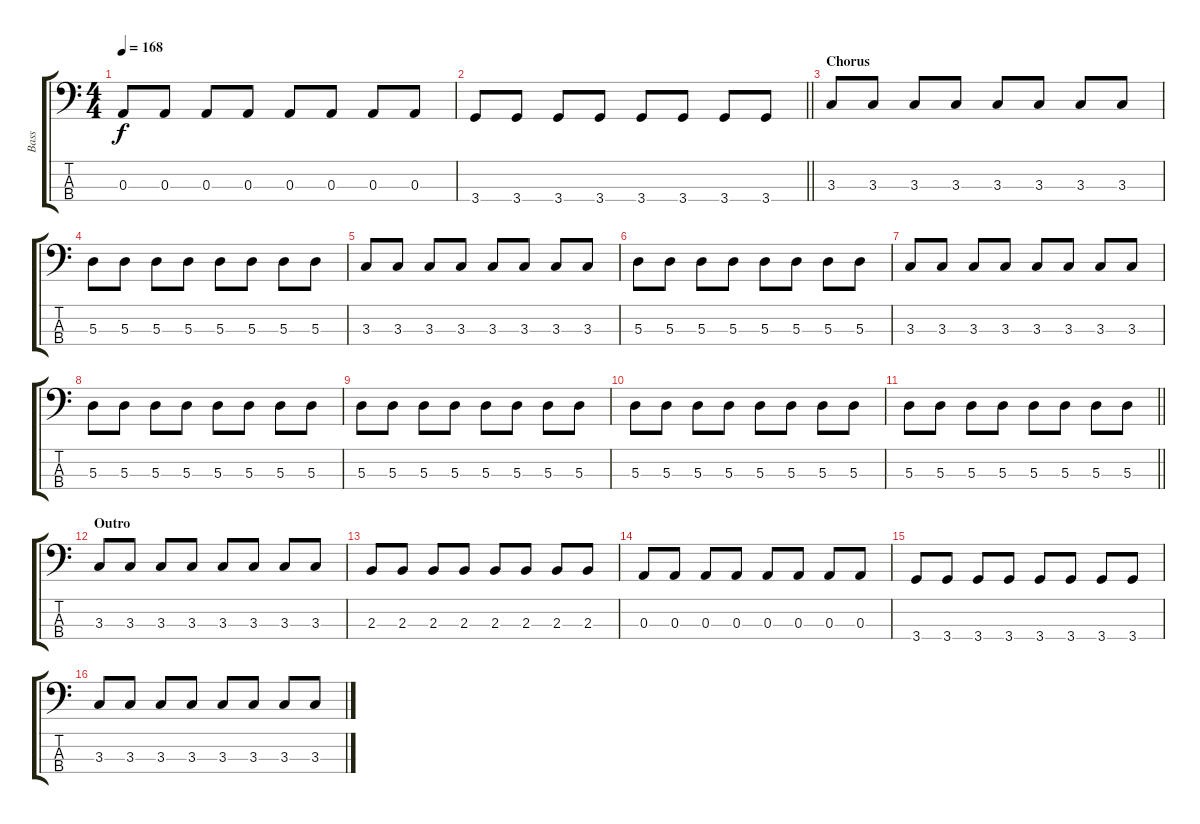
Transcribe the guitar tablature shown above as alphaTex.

\track ("Bass" "Bass") {instrument electricbasspick}
\staff {score tabs}
\tuning (G2 D2 A1 E1) {hide}
\ts (4 4)
\tempo 168
\clef f4
\ks c
0.3.8{dy f} 0.3.8 0.3.8 0.3.8 0.3.8 0.3.8 0.3.8 0.3.8 |
\barLineRight lightlight
3.4.8 3.4.8 3.4.8 3.4.8 3.4.8 3.4.8 3.4.8 3.4.8 |
\section ("" "Chorus")
3.3.8 3.3.8 3.3.8 3.3.8 3.3.8 3.3.8 3.3.8 3.3.8 |
5.3.8 5.3.8 5.3.8 5.3.8 5.3.8 5.3.8 5.3.8 5.3.8 |
3.3.8 3.3.8 3.3.8 3.3.8 3.3.8 3.3.8 3.3.8 3.3.8 |
5.3.8 5.3.8 5.3.8 5.3.8 5.3.8 5.3.8 5.3.8 5.3.8 |
3.3.8 3.3.8 3.3.8 3.3.8 3.3.8 3.3.8 3.3.8 3.3.8 |
5.3.8 5.3.8 5.3.8 5.3.8 5.3.8 5.3.8 5.3.8 5.3.8 |
5.3.8 5.3.8 5.3.8 5.3.8 5.3.8 5.3.8 5.3.8 5.3.8 |
5.3.8 5.3.8 5.3.8 5.3.8 5.3.8 5.3.8 5.3.8 5.3.8 |
\barLineRight lightlight
5.3.8 5.3.8 5.3.8 5.3.8 5.3.8 5.3.8 5.3.8 5.3.8 |
\section ("" "Outro")
3.3.8 3.3.8 3.3.8 3.3.8 3.3.8 3.3.8 3.3.8 3.3.8 |
2.3.8 2.3.8 2.3.8 2.3.8 2.3.8 2.3.8 2.3.8 2.3.8 |
0.3.8 0.3.8 0.3.8 0.3.8 0.3.8 0.3.8 0.3.8 0.3.8 |
3.4.8 3.4.8 3.4.8 3.4.8 3.4.8 3.4.8 3.4.8 3.4.8 |
3.3.8 3.3.8 3.3.8 3.3.8 3.3.8 3.3.8 3.3.8 3.3.8
